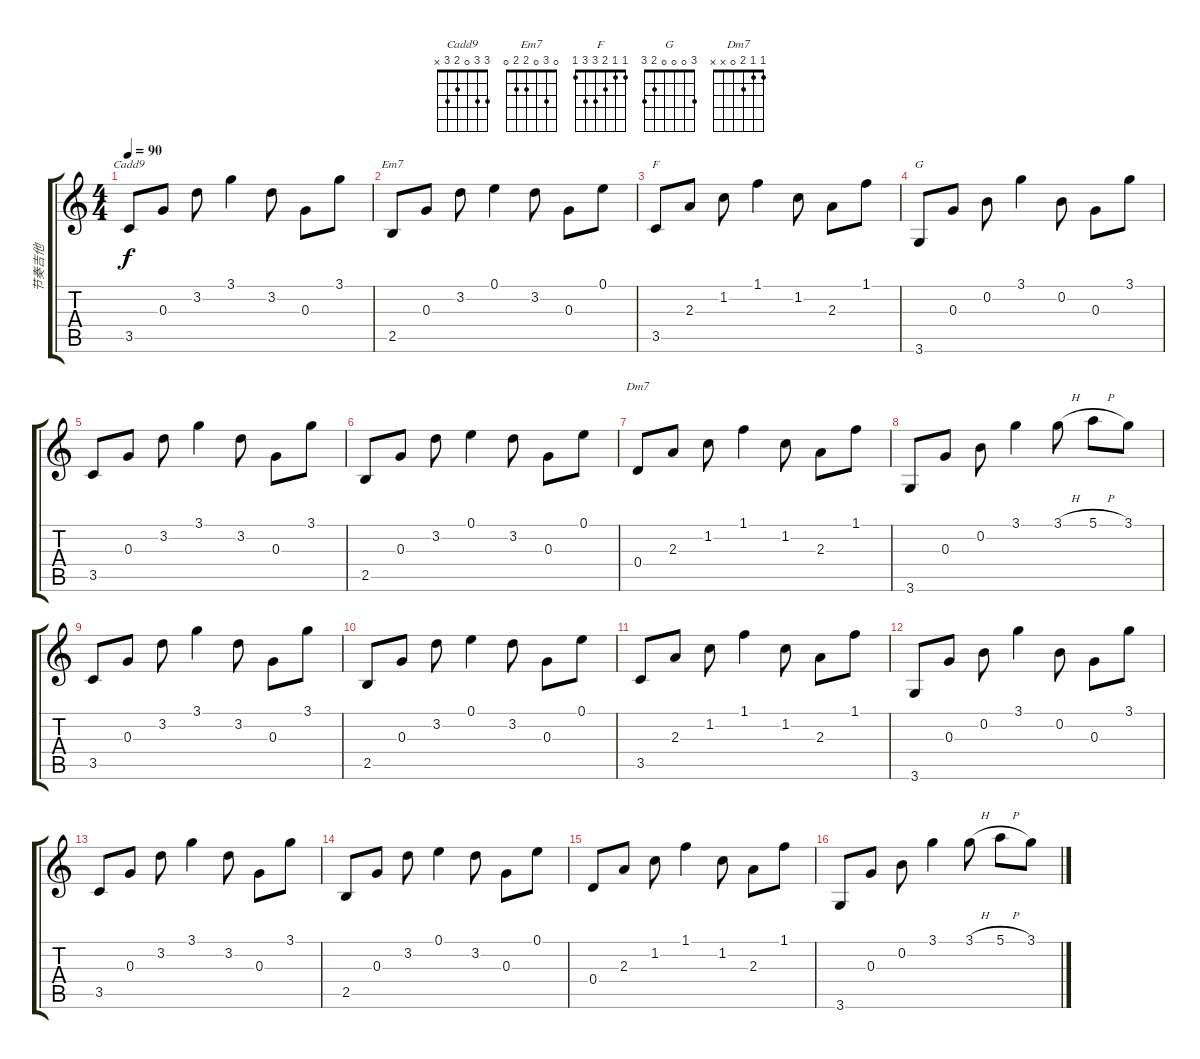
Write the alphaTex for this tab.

\track ("节奏吉他" "节奏吉他") {instrument acousticguitarsteel}
\staff {score tabs}
\tuning (E4 B3 G3 D3 A2 E2) {hide}
\chord ("Cadd9" 3 3 0 2 3 x)
\chord ("Em7" 0 3 0 2 2 0)
\chord ("F" 1 1 2 3 3 1)
\chord ("G" 3 0 0 0 2 3)
\chord ("Dm7" 1 1 2 0 x x)
\ts (4 4)
\tempo 90
\clef g2
\ks c
3.5.8{ch "Cadd9" dy f instrument acousticguitarsteel} 0.3.8 3.2.8 3.1.4 3.2.8 0.3.8 3.1.8 |
2.5.8{ch "Em7"} 0.3.8 3.2.8 0.1.4 3.2.8 0.3.8 0.1.8 |
3.5.8{ch "F"} 2.3.8 1.2.8 1.1.4 1.2.8 2.3.8 1.1.8 |
3.6.8{ch "G"} 0.3.8 0.2.8 3.1.4 0.2.8 0.3.8 3.1.8 |
3.5.8 0.3.8 3.2.8 3.1.4 3.2.8 0.3.8 3.1.8 |
2.5.8 0.3.8 3.2.8 0.1.4 3.2.8 0.3.8 0.1.8 |
0.4.8{ch "Dm7"} 2.3.8 1.2.8 1.1.4 1.2.8 2.3.8 1.1.8 |
3.6.8 0.3.8 0.2.8 3.1.4 3.1{h}.8 5.1{h}.8 3.1.8 |
3.5.8 0.3.8 3.2.8 3.1.4 3.2.8 0.3.8 3.1.8 |
2.5.8 0.3.8 3.2.8 0.1.4 3.2.8 0.3.8 0.1.8 |
3.5.8 2.3.8 1.2.8 1.1.4 1.2.8 2.3.8 1.1.8 |
3.6.8 0.3.8 0.2.8 3.1.4 0.2.8 0.3.8 3.1.8 |
3.5.8 0.3.8 3.2.8 3.1.4 3.2.8 0.3.8 3.1.8 |
2.5.8 0.3.8 3.2.8 0.1.4 3.2.8 0.3.8 0.1.8 |
0.4.8 2.3.8 1.2.8 1.1.4 1.2.8 2.3.8 1.1.8 |
3.6.8 0.3.8 0.2.8 3.1.4 3.1{h}.8 5.1{h}.8 3.1.8
